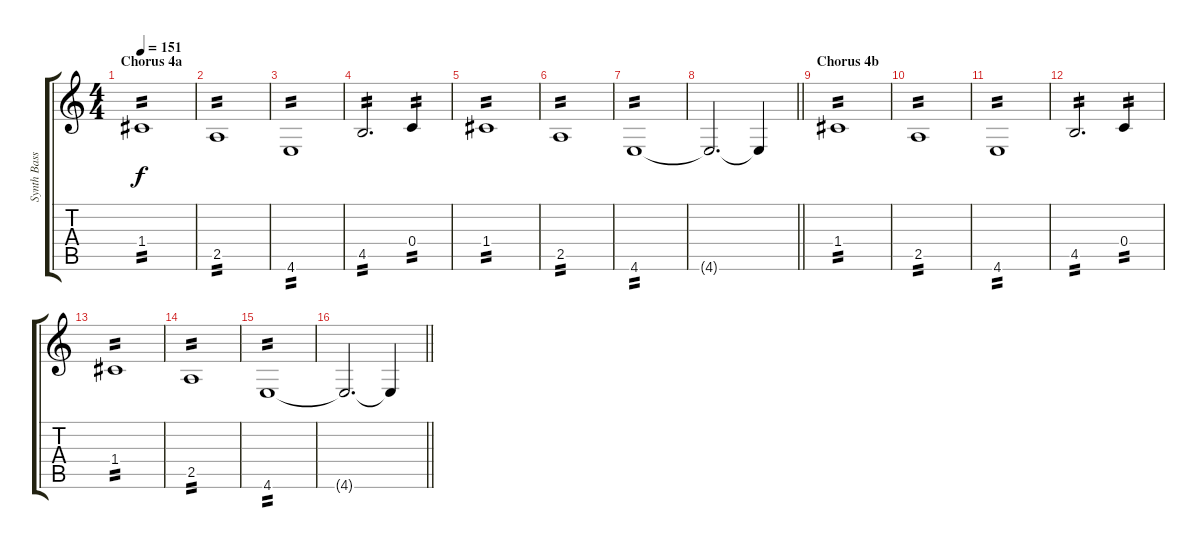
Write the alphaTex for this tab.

\track ("Synth Bass (Gordon Moakes)" "Synth Bass") {instrument electricbassfinger}
\staff {score tabs}
\tuning (D4 A3 F3 C3 G2 C2) {hide}
\ts (4 4)
\section ("" "Chorus 4a")
\tempo 151
\clef g2
\ks c
1.4.1{tp 2 dy f} |
2.5.1{tp 2} |
4.6.1{tp 2} |
4.5.2{d tp 2} 0.4.4{tp 2} |
1.4.1{tp 2} |
2.5.1{tp 2} |
4.6.1{tp 2} |
\barLineRight lightlight
4.6{t}.2{d} 4.6{t}.4 |
\section ("" "Chorus 4b")
1.4.1{tp 2} |
2.5.1{tp 2} |
4.6.1{tp 2} |
4.5.2{d tp 2} 0.4.4{tp 2} |
1.4.1{tp 2} |
2.5.1{tp 2} |
4.6.1{tp 2} |
\barLineRight lightlight
4.6{t}.2{d} 4.6{t}.4
